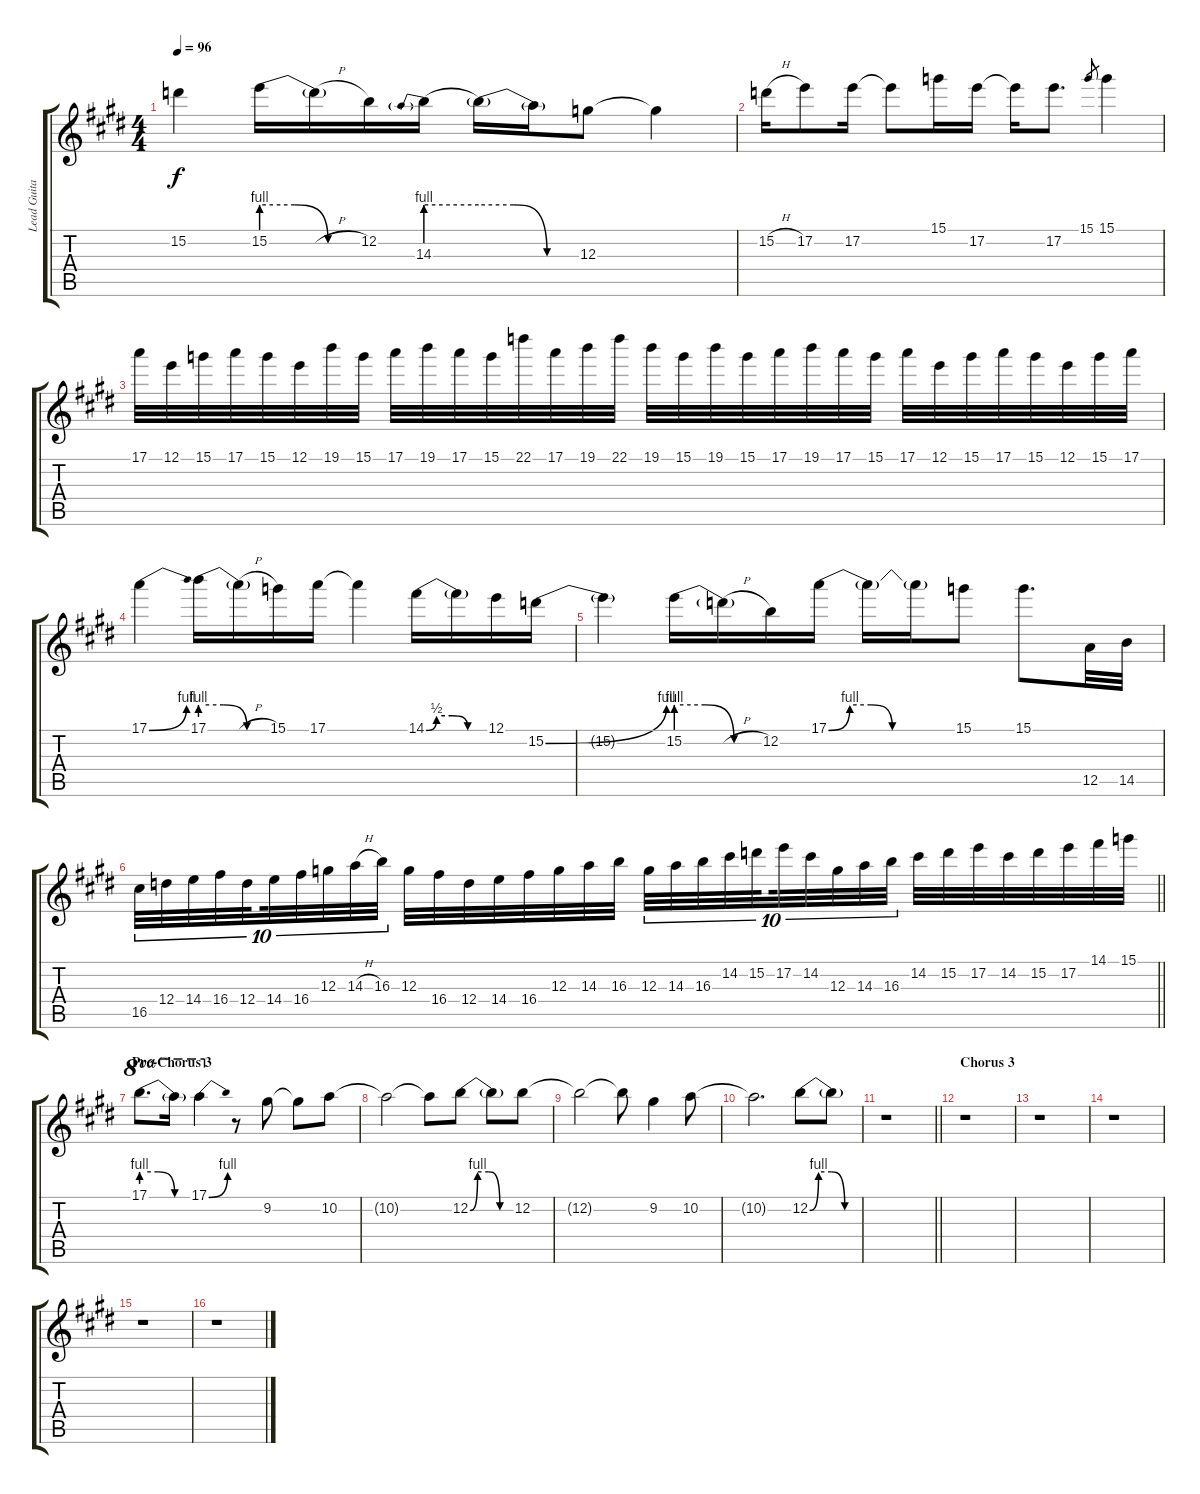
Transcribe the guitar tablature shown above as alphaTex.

\track ("Lead Guitar" "Lead Guita") {instrument distortionguitar}
\staff {score tabs}
\tuning (E4 B3 G3 D3 A2 E2) {hide}
\ts (4 4)
\tempo 96
\clef g2
\ks c#minor
15.2{t}.4{dy f} 15.2{be (custom 0 4 20 4 40 0 60 0)}.16 15.2{h t}.16 12.2.16 14.3{be (prebend 0 4 60 4)}.16 14.3{be (custom 0 4 20 4 40 0 60 0) t}.16 14.3{t}.16 12.3.8 12.3{t}.4 |
15.2{h}.16 17.2.8 17.2.16 17.2{t}.8 15.1.16 17.2.16 17.2{t}.16 17.2.8{d} 15.1.8{gr} 15.1.4 |
17.1.32 12.1.32 15.1.32 17.1.32 15.1.32 12.1.32 19.1.32 15.1.32 17.1.32 19.1.32 17.1.32 15.1.32 22.1.32 17.1.32 19.1.32 22.1.32 19.1.32 15.1.32 19.1.32 15.1.32 17.1.32 19.1.32 17.1.32 15.1.32 17.1.32 12.1.32 15.1.32 17.1.32 15.1.32 12.1.32 15.1.32 17.1.32 |
17.1{be (bend 0 0 60 4)}.4 17.1{be (custom 0 4 20 4 40 0 60 0)}.16 17.1{h t}.16 15.1.16 17.1.16 17.1{t}.4 14.1{be (custom 0 0 10 2 25 2 40 0 60 0)}.16 14.1{t}.16 12.1.16 15.2{be (bend 0 0 60 4)}.16 |
15.2{t}.4 15.2{be (custom 0 4 20 4 40 0 60 0)}.16 15.2{h t}.16 12.2.16 17.1{be (custom 0 0 10 4 20 4 30 0 60 0)}.16 17.1{t}.16 17.1{t}.16 15.1.8 15.1.8{d} 12.5.32 14.5.32 |
\barLineRight lightlight
\ks e
16.5.32{tu (10 8)} 12.4.32{tu (10 8)} 14.4.32{tu (10 8)} 16.4.32{tu (10 8)} 12.4.32{tu (10 8) beam splitsecondary} 14.4.32{tu (10 8)} 16.4.32{tu (10 8)} 12.3.32{tu (10 8)} 14.3{h}.32{tu (10 8)} 16.3.32{tu (10 8)} 12.3.32 16.4.32 12.4.32 14.4.32 16.4.32 12.3.32 14.3.32 16.3.32 12.3.32{tu (10 8)} 14.3.32{tu (10 8)} 16.3.32{tu (10 8)} 14.2.32{tu (10 8)} 15.2.32{tu (10 8) beam splitsecondary} 17.2.32{tu (10 8)} 14.2.32{tu (10 8)} 12.3.32{tu (10 8)} 14.3.32{tu (10 8)} 16.3.32{tu (10 8)} 14.2.32 15.2.32 17.2.32 14.2.32 15.2.32 17.2.32 14.1.32 15.1.32 |
\section ("" "Pre-Chorus 3")
\ks c#minor
17.1{be (custom 0 4 20 4 40 0 60 0)}.8{d ot 8va} 17.1{t}.16{ot 8va} 17.1{be (bend 0 0 60 4)}.4{ot 8va} r.8 9.2.8 9.2{t}.8 10.2.8 |
10.2{t}.2 10.2{t}.8 12.2{be (custom 0 0 10 4 25 4 40 0 60 0)}.8 12.2{t}.8 12.2.8 |
12.2{t}.2 12.2{t}.8 9.2.4 10.2.8 |
10.2{t}.2{d} 12.2{be (custom 0 0 10 4 25 4 40 0 60 0)}.8 12.2{t}.8 |
\barLineRight lightlight
\ks e
r.1 |
\section ("" "Chorus 3")
\ks c#minor
r.1 |
r.1 |
r.1 |
\ks e
r.1 |
\ks c#minor
r.1
